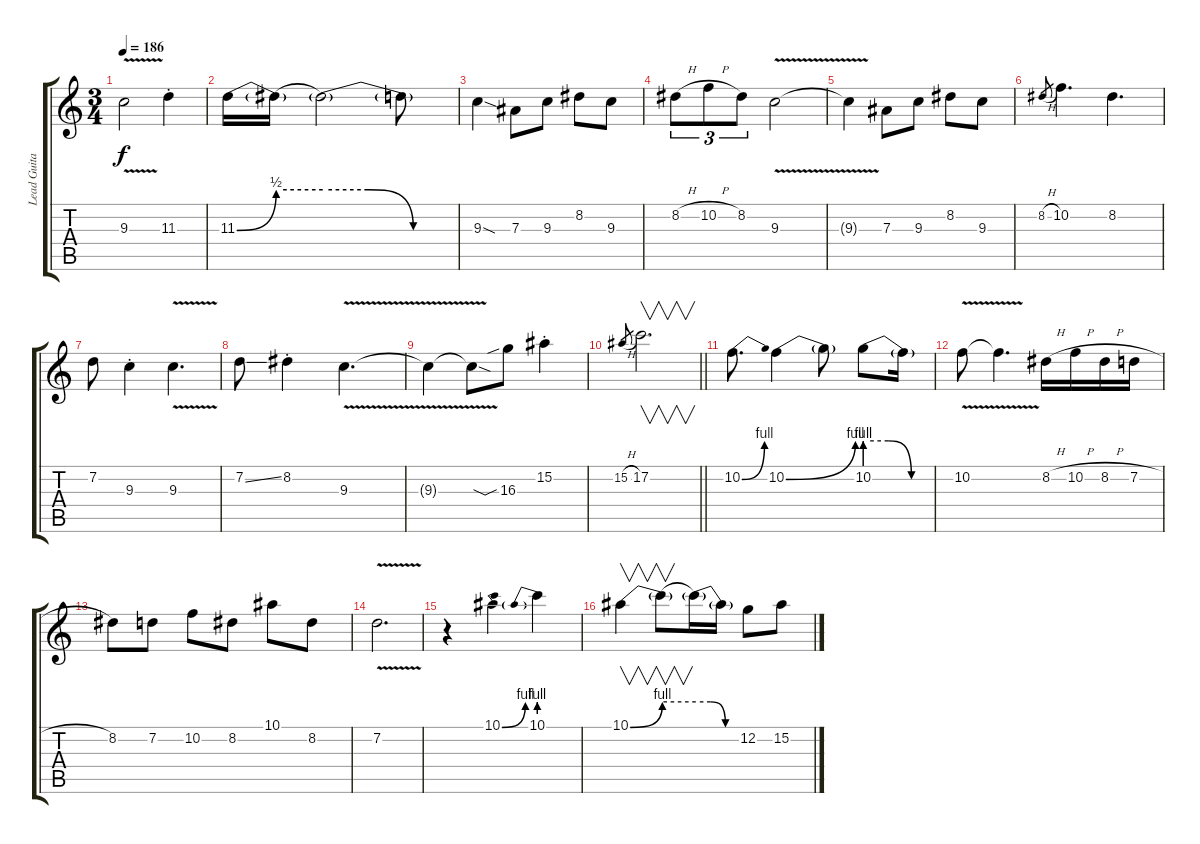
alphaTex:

\track ("Lead Guitar 1" "Lead Guita") {instrument distortionguitar}
\staff {score tabs}
\tuning (C4 G3 Eb3 Bb2 F2 C2) {hide}
\ts (3 4)
\tempo 186
\clef g2
\ks c
9.3{v t}.2{dy f} 11.3{st}.4 |
11.3{be (bend 0 0 60 2)}.16 11.3{be (hold 0 2 60 2) t}.16 11.3{be (custom 0 2 20 2 40 0 60 0) t}.2 11.3{t}.8 |
9.3{sod}.4 7.3.8 9.3.8 8.2.8 9.3.8 |
8.2{h}.8{tu (3 2)} 10.2{h}.8{tu (3 2)} 8.2.8{tu (3 2)} 9.3{v}.2 |
9.3{t}.4 7.3.8 9.3.8 8.2.8 9.3.8 |
8.2{h}.8{gr} 10.2.4{d} 8.2.4{d} |
7.2.8 9.3{st}.4 9.3{v}.4{d} |
7.2{ss}.8 8.2{st}.4 9.3{v}.4{d} |
9.3{v t}.4 9.3{sod t}.8 16.3{sib}.8 15.2{st}.4 |
\barLineRight lightlight
15.2{h}.8{gr} 17.2.2{v d} |
10.2{be (bend 0 0 60 4)}.8{d} 10.2{be (bend 0 0 60 4)}.4 10.2{t}.8 10.2{be (custom 0 4 20 4 40 0 60 0)}.8 10.2{t}.16 |
10.2{v}.8 10.2{v t}.4{d} 8.2{h}.16 10.2{h}.16 8.2{h}.16 7.2{h}.16 |
8.2.8 7.2.8 10.2.8 8.2.8 10.1.8 8.2.8 |
7.2{v}.2{d} |
r.4 10.1{be (bend 0 0 60 4)}.4 10.1{be (prebend 0 4 60 4)}.4 |
10.1{be (bend 0 0 60 4)}.4{v} 10.1{be (hold 0 4 60 4) t}.8{v} 10.1{be (custom 0 4 20 4 40 0 60 0) t}.16 10.1{t}.16 12.2.8 15.2.8
